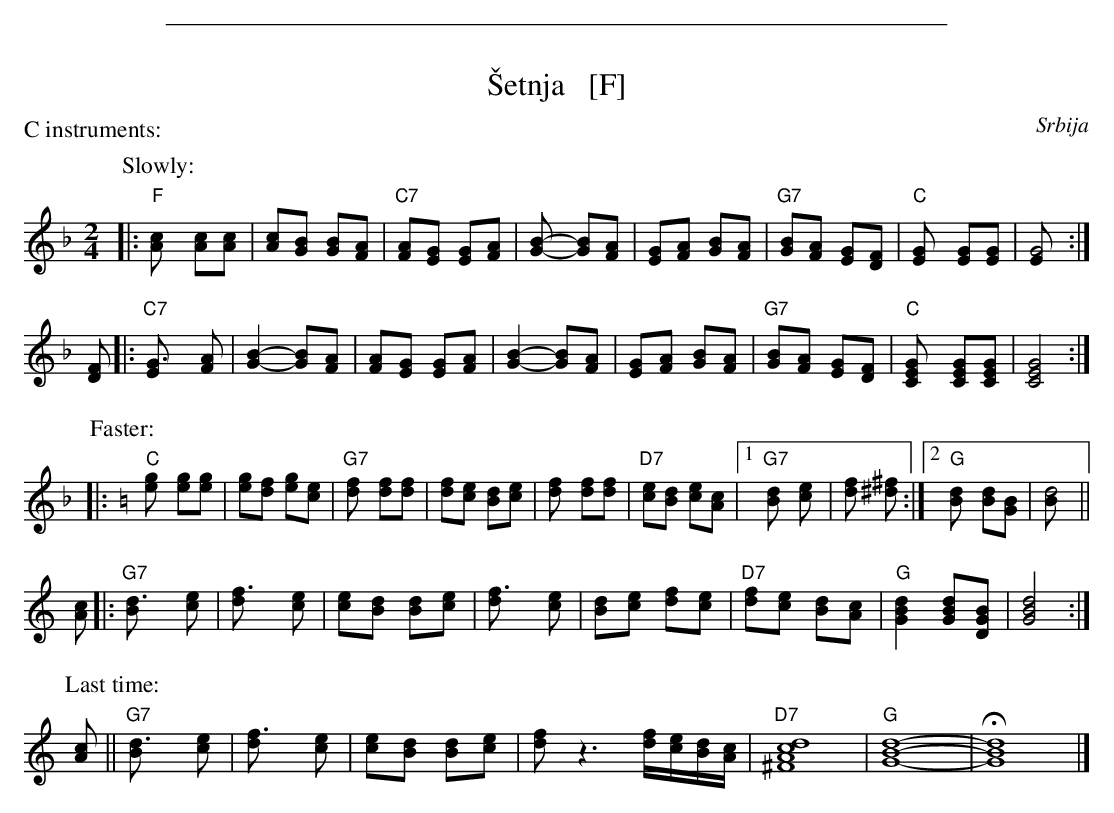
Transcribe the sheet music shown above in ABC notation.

X:1
T: \vSetnja   [F]
P: C instruments:
O: Srbija
M: 2/4
L: 1/8
K: F
P: Slowly:
|: "F"[c2A] [cA][cA] | [cA][BG] [BG][AF] | "C7"[AF][GE] [GE][AF] | [B2-G-] [BG][AF] \
| [GE][AF] [BG][AF] | "G7"[BG][AF] [GE][FD] | "C"[G2E] [GE][GE] | [G4E] :|
[FD] |: "C7"[G3E] [AF] | [B2-G2-] [BG][AF] | [AF][GE] [GE][AF] | [B2-G2-] [BG][AF] \
| [GE][AF] [BG][AF] | "G7"[BG][AF] [GE][FD] | "C"[G2EC2] [GEC][GEC] | [G4E4C4] :|
P: Faster:
K: C
|: "C"[g2e] [ge][ge] | [ge][fd] [ge][ec] | "G7"[f2d] [fd][fd] | [fd][ec] [dB][ec] \
| [f2d] [fd][fd] | "D7"[ec][dB] [ec][cA] |1 "G7"[d2B] [e2c] | [f2d] [^f2^d] :|2 "G"[d2B] [dB][BG] | [d4B] ||
[cA] |: "G7"[d3B] [ec] | [f3d] [ec] | [ec][dB] [dB][ec] | [f3d] [ec] \
| [dB][ec] [fd][ec] | "D7"[fd][ec] [dB][cA] | "G"[d2B2G2] [dBG][BGD] | [d4B4G4] :|
P: Last time:
[cA] || "G7" [d3B] [ec] | [f3d] [ec] | [ec][dB] [dB][ec] | [fd]z3 [f/d][e/c][d/B][c/A] | "D7"[d8c8A8^F8] | "G"[d8-B8-G8-] | H[d8B8G8] |]
